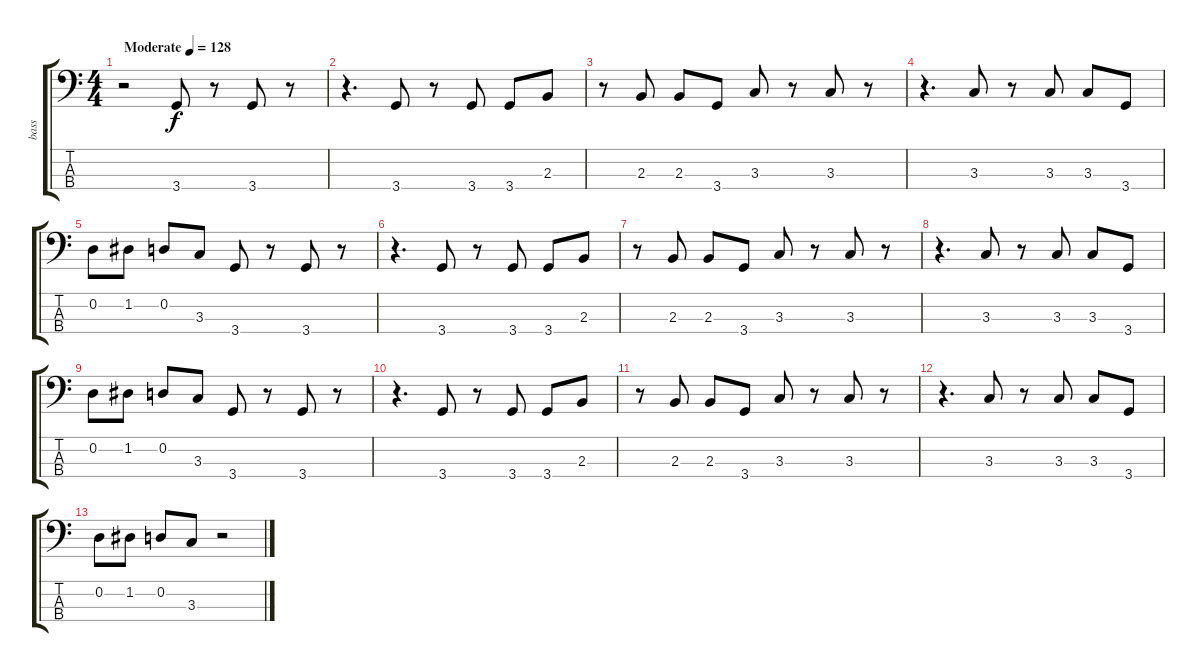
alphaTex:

\track ("bass" "bass") {instrument electricbassfinger}
\staff {score tabs}
\tuning (G2 D2 A1 E1) {hide}
\ts (4 4)
\tempo (128 "Moderate")
\clef f4
\ks c
r.2{dy f instrument electricbassfinger} 3.4.8 r.8 3.4.8 r.8 |
r.4{d} 3.4.8 r.8 3.4.8 3.4.8 2.3.8 |
r.8 2.3.8 2.3.8 3.4.8 3.3.8 r.8 3.3.8 r.8 |
r.4{d} 3.3.8 r.8 3.3.8 3.3.8 3.4.8 |
0.2.8 1.2.8 0.2.8 3.3.8 3.4.8 r.8 3.4.8 r.8 |
r.4{d} 3.4.8 r.8 3.4.8 3.4.8 2.3.8 |
r.8 2.3.8 2.3.8 3.4.8 3.3.8 r.8 3.3.8 r.8 |
r.4{d} 3.3.8 r.8 3.3.8 3.3.8 3.4.8 |
0.2.8 1.2.8 0.2.8 3.3.8 3.4.8 r.8 3.4.8 r.8 |
r.4{d} 3.4.8 r.8 3.4.8 3.4.8 2.3.8 |
r.8 2.3.8 2.3.8 3.4.8 3.3.8 r.8 3.3.8 r.8 |
r.4{d} 3.3.8 r.8 3.3.8 3.3.8 3.4.8 |
0.2.8 1.2.8 0.2.8 3.3.8 r.2
